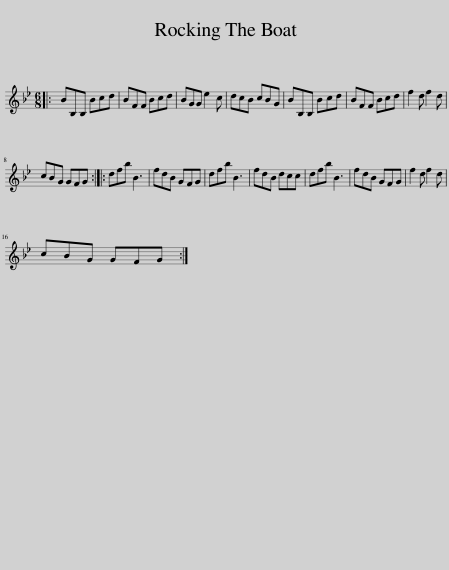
X:1
L:1/8
M:6/8
I:linebreak $
K:Bb
V:1 treble
V:1
|: BB,B, Bcd | BFF Bcd | BGG e2 c | dcB cBG | BB,B, Bcd | %5
 BFF Bcd | f2 d f2 d |$ cBG GFG :: dfb B3 | fdB GFG | %10
 dfb B3 | fdB dcc | dfb B3 | fdB GFG | f2 d f2 d |$ %15
 cBG GFG :| %16
